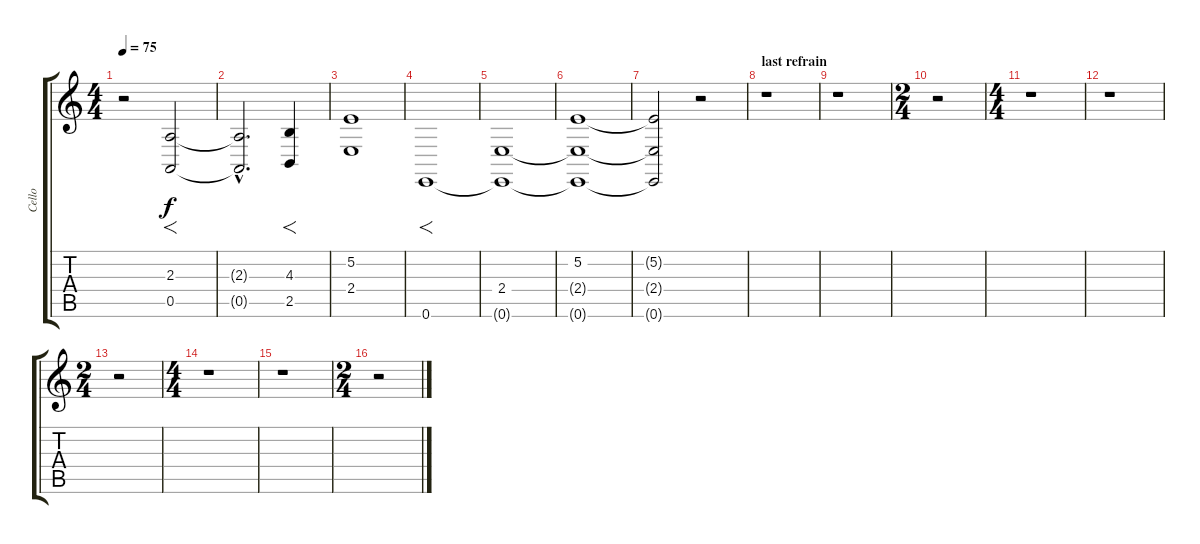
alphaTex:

\track ("Cello" "Cello") {instrument cello}
\staff {score tabs}
\tuning (E4 B3 G3 D3 A2 E2) {hide}
\ts (4 4)
\tempo 75
\clef g2
\ks aminor
r.2{dy f} (2.3 0.5).2{f} |
(2.3{hac t} 0.5{hac t}).2{d} (4.3 2.5).4{f} |
(5.2 2.4).1 |
0.6.1{f} |
(2.4 0.6{t}).1 |
(5.2 2.4{t} 0.6{t}).1 |
(5.2{t} 2.4{t} 0.6{t}).2 r.2 |
\section ("" "last refrain")
r.1 |
r.1 |
\ts (2 4)
r.2 |
\ts (4 4)
r.1 |
r.1 |
\ts (2 4)
r.2 |
\ts (4 4)
r.1 |
r.1 |
\ts (2 4)
r.2
